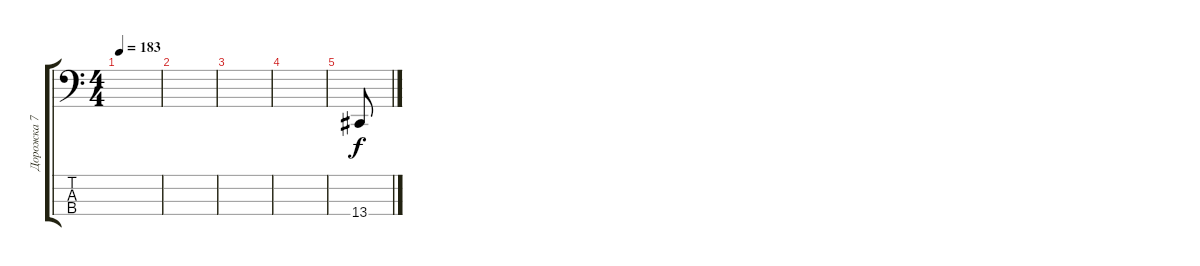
\track ("Дорожка 7" "Дорожка 7") {instrument electricbassfinger}
\staff {score tabs}
\tuning (G2 D2 A1 C0) {hide}
\ts (4 4)
\tempo 183
\clef f4
\ks c
|
|
|
|
13.4.8
